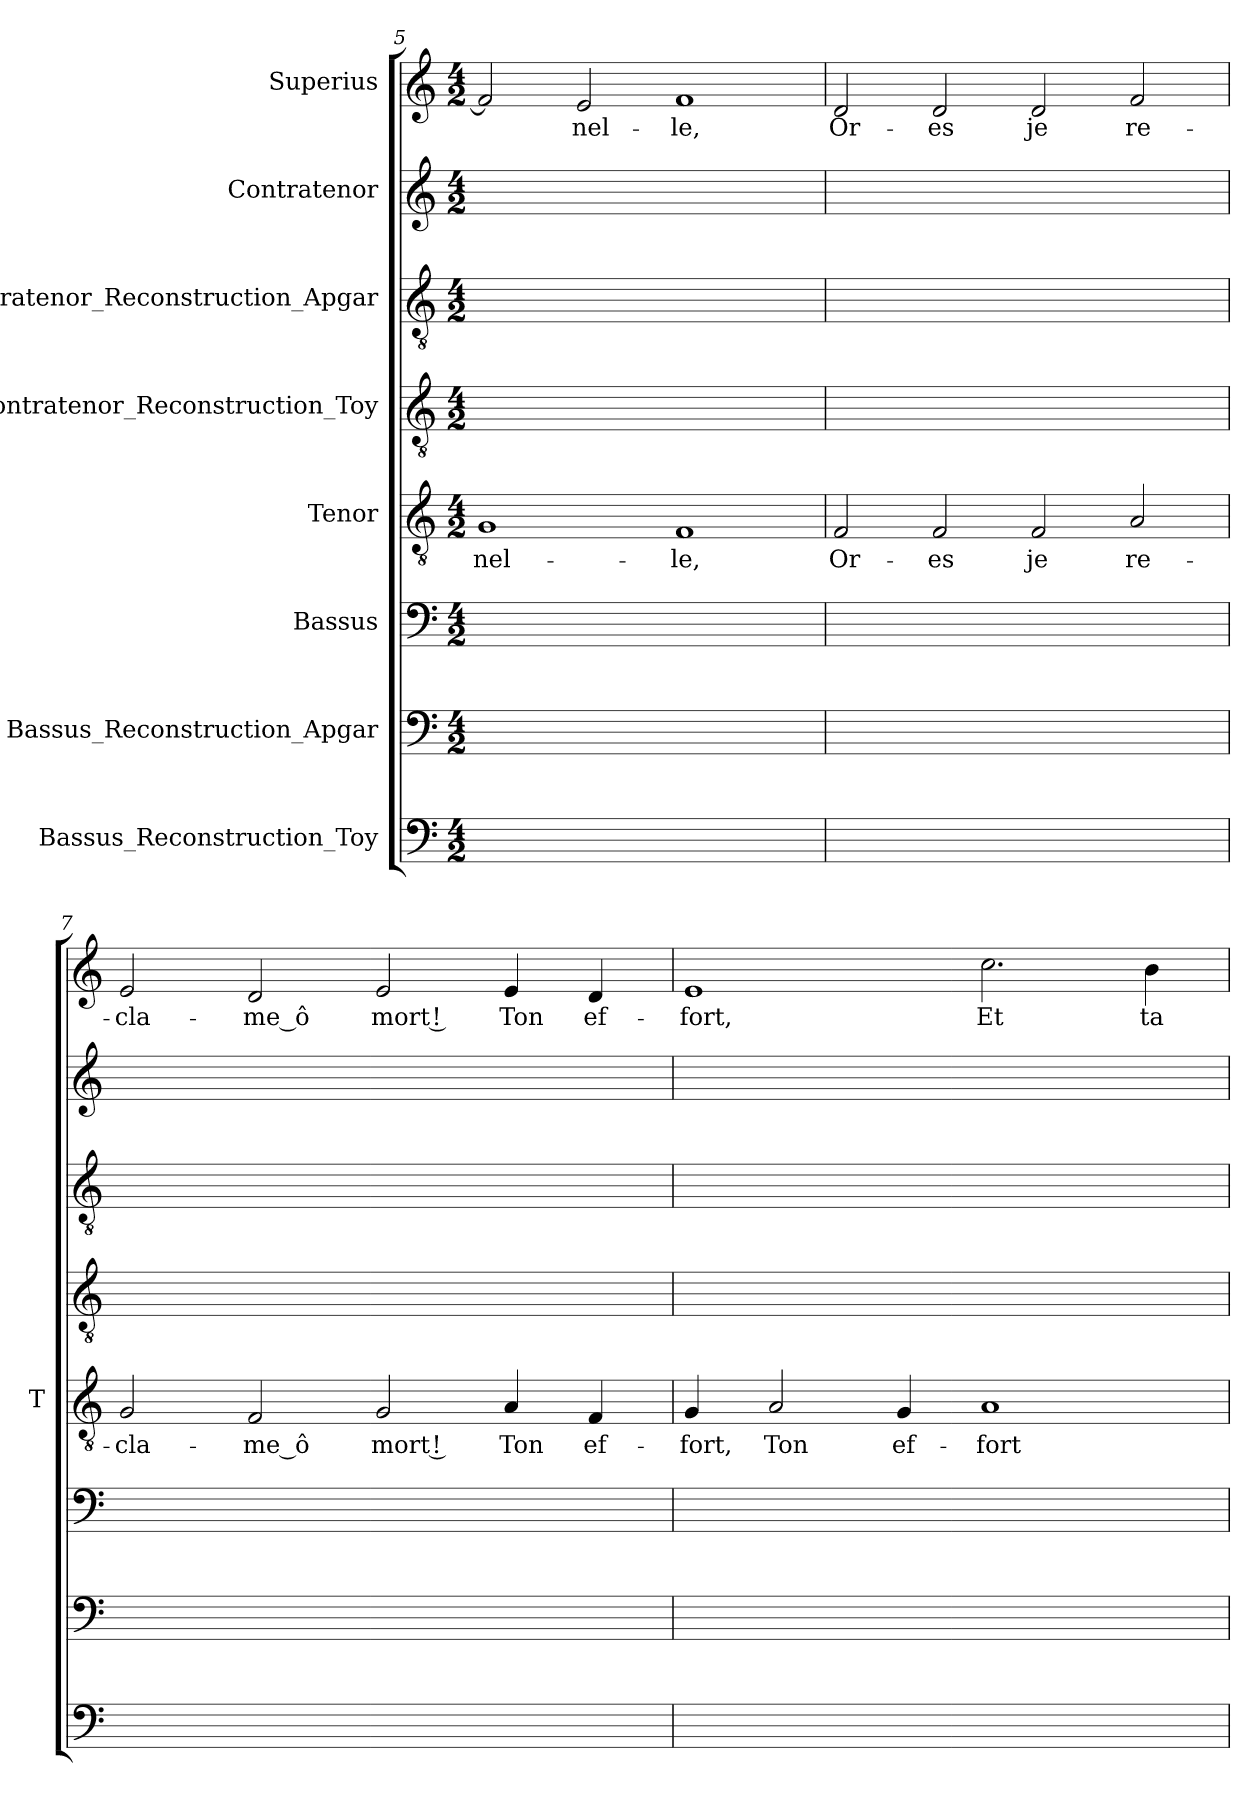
**kern	**kern	**kern	**kern	**text	**kern	**kern	**kern	**kern	**text
*part8	*part7	*part6	*part5	*part5	*part4	*part3	*part2	*part1	*part1
*staff8	*staff7	*staff6	*staff5	*staff5	*staff4	*staff3	*staff2	*staff1	*staff1
*I"Bassus_Reconstruction_Toy	*I"Bassus_Reconstruction_Apgar	*I"Bassus	*I"Tenor	*	*I"Contratenor_Reconstruction_Toy	*I"Contratenor_Reconstruction_Apgar	*I"Contratenor	*I"Superius	*
*	*	*	*I'T	*	*	*	*	*	*
*clefF4	*clefF4	*clefF4	*clefGv2	*	*clefGv2	*clefGv2	*clefG2	*clefG2	*
*k[]	*k[]	*k[]	*k[]	*	*k[]	*k[]	*k[]	*k[]	*
*M4/2	*M4/2	*M4/2	*M4/2	*	*M4/2	*M4/2	*M4/2	*M4/2	*
=5	=5	=5	=5	=5	=5	=5	=5	=5	=5
0ryy	0ryy	0ryy	1G	nel-	0ryy	0ryy	0ryy	2f]	.
.	.	.	.	.	.	.	.	2e	nel-
.	.	.	1F	-le,	.	.	.	1f	-le,
=6	=6	=6	=6	=6	=6	=6	=6	=6	=6
0ryy	0ryy	0ryy	2F	Or-	0ryy	0ryy	0ryy	2d	Or-
.	.	.	2F	-es	.	.	.	2d	-es
.	.	.	2F	-je	.	.	.	2d	-je
.	.	.	2A	re-	.	.	.	2f	re-
=7	=7	=7	=7	=7	=7	=7	=7	=7	=7
0ryy	0ryy	0ryy	2G	cla-	0ryy	0ryy	0ryy	2e	cla-
.	.	.	2F	-me_ô	.	.	.	2d	-me_ô
.	.	.	2G	-mort !	.	.	.	2e	-mort !
.	.	.	4A	-Ton	.	.	.	4e	-Ton
.	.	.	4F	ef-	.	.	.	4d	ef-
=8	=8	=8	=8	=8	=8	=8	=8	=8	=8
0ryy	0ryy	0ryy	4G	-fort,	0ryy	0ryy	0ryy	1e	-fort,
.	.	.	2A	-Ton	.	.	.	.	.
.	.	.	4G	ef-	.	.	.	.	.
.	.	.	1A	-fort	.	.	.	2.cc	-Et
.	.	.	.	.	.	.	.	4b	-ta
=	=	=	=	=	=	=	=	=	=
*-	*-	*-	*-	*-	*-	*-	*-	*-	*-
